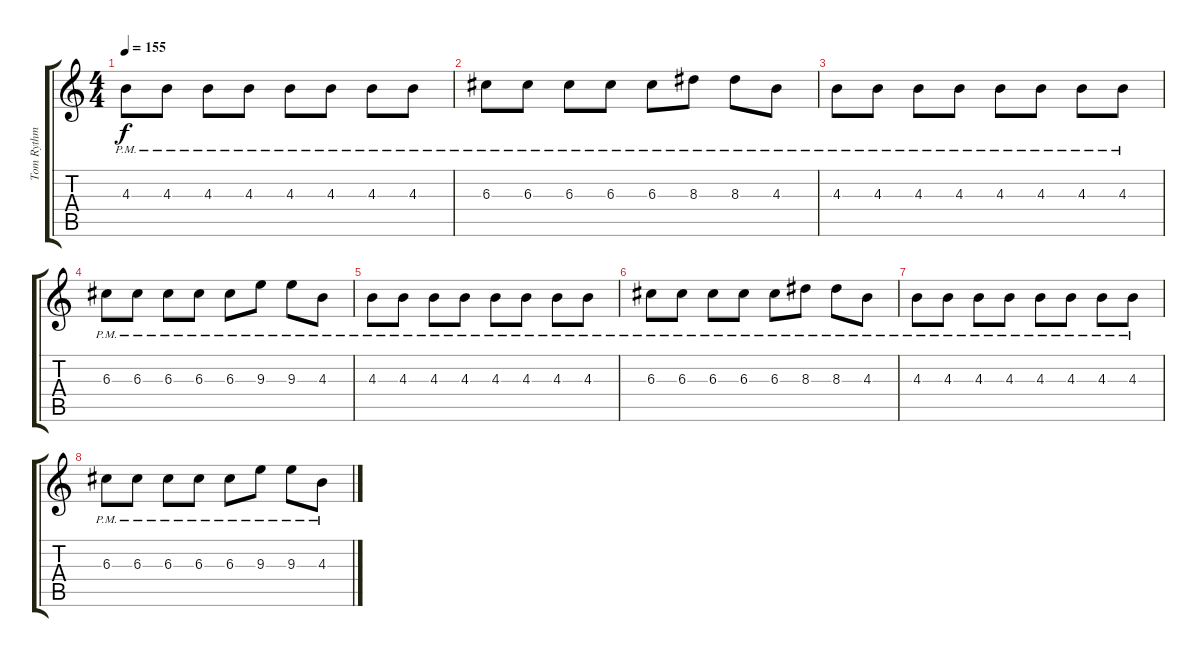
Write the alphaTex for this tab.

\track ("Tom Rythm" "Tom Rythm") {instrument distortionguitar}
\staff {score tabs}
\tuning (E4 B3 G3 D3 A2 E2) {hide}
\ts (4 4)
\tempo 155
\clef g2
\ks c
4.3{pm}.8{dy f} 4.3{pm}.8 4.3{pm}.8 4.3{pm}.8 4.3{pm}.8 4.3{pm}.8 4.3{pm}.8 4.3{pm}.8 |
6.3{pm}.8 6.3{pm}.8 6.3{pm}.8 6.3{pm}.8 6.3{pm}.8 8.3{pm}.8 8.3{pm}.8 4.3{pm}.8 |
4.3{pm}.8 4.3{pm}.8 4.3{pm}.8 4.3{pm}.8 4.3{pm}.8 4.3{pm}.8 4.3{pm}.8 4.3{pm}.8 |
6.3{pm}.8 6.3{pm}.8 6.3{pm}.8 6.3{pm}.8 6.3{pm}.8 9.3{pm}.8 9.3{pm}.8 4.3{pm}.8 |
4.3{pm}.8 4.3{pm}.8 4.3{pm}.8 4.3{pm}.8 4.3{pm}.8 4.3{pm}.8 4.3{pm}.8 4.3{pm}.8 |
6.3{pm}.8 6.3{pm}.8 6.3{pm}.8 6.3{pm}.8 6.3{pm}.8 8.3{pm}.8 8.3{pm}.8 4.3{pm}.8 |
4.3{pm}.8 4.3{pm}.8 4.3{pm}.8 4.3{pm}.8 4.3{pm}.8 4.3{pm}.8 4.3{pm}.8 4.3{pm}.8 |
6.3{pm}.8 6.3{pm}.8 6.3{pm}.8 6.3{pm}.8 6.3{pm}.8 9.3{pm}.8 9.3{pm}.8 4.3{pm}.8
